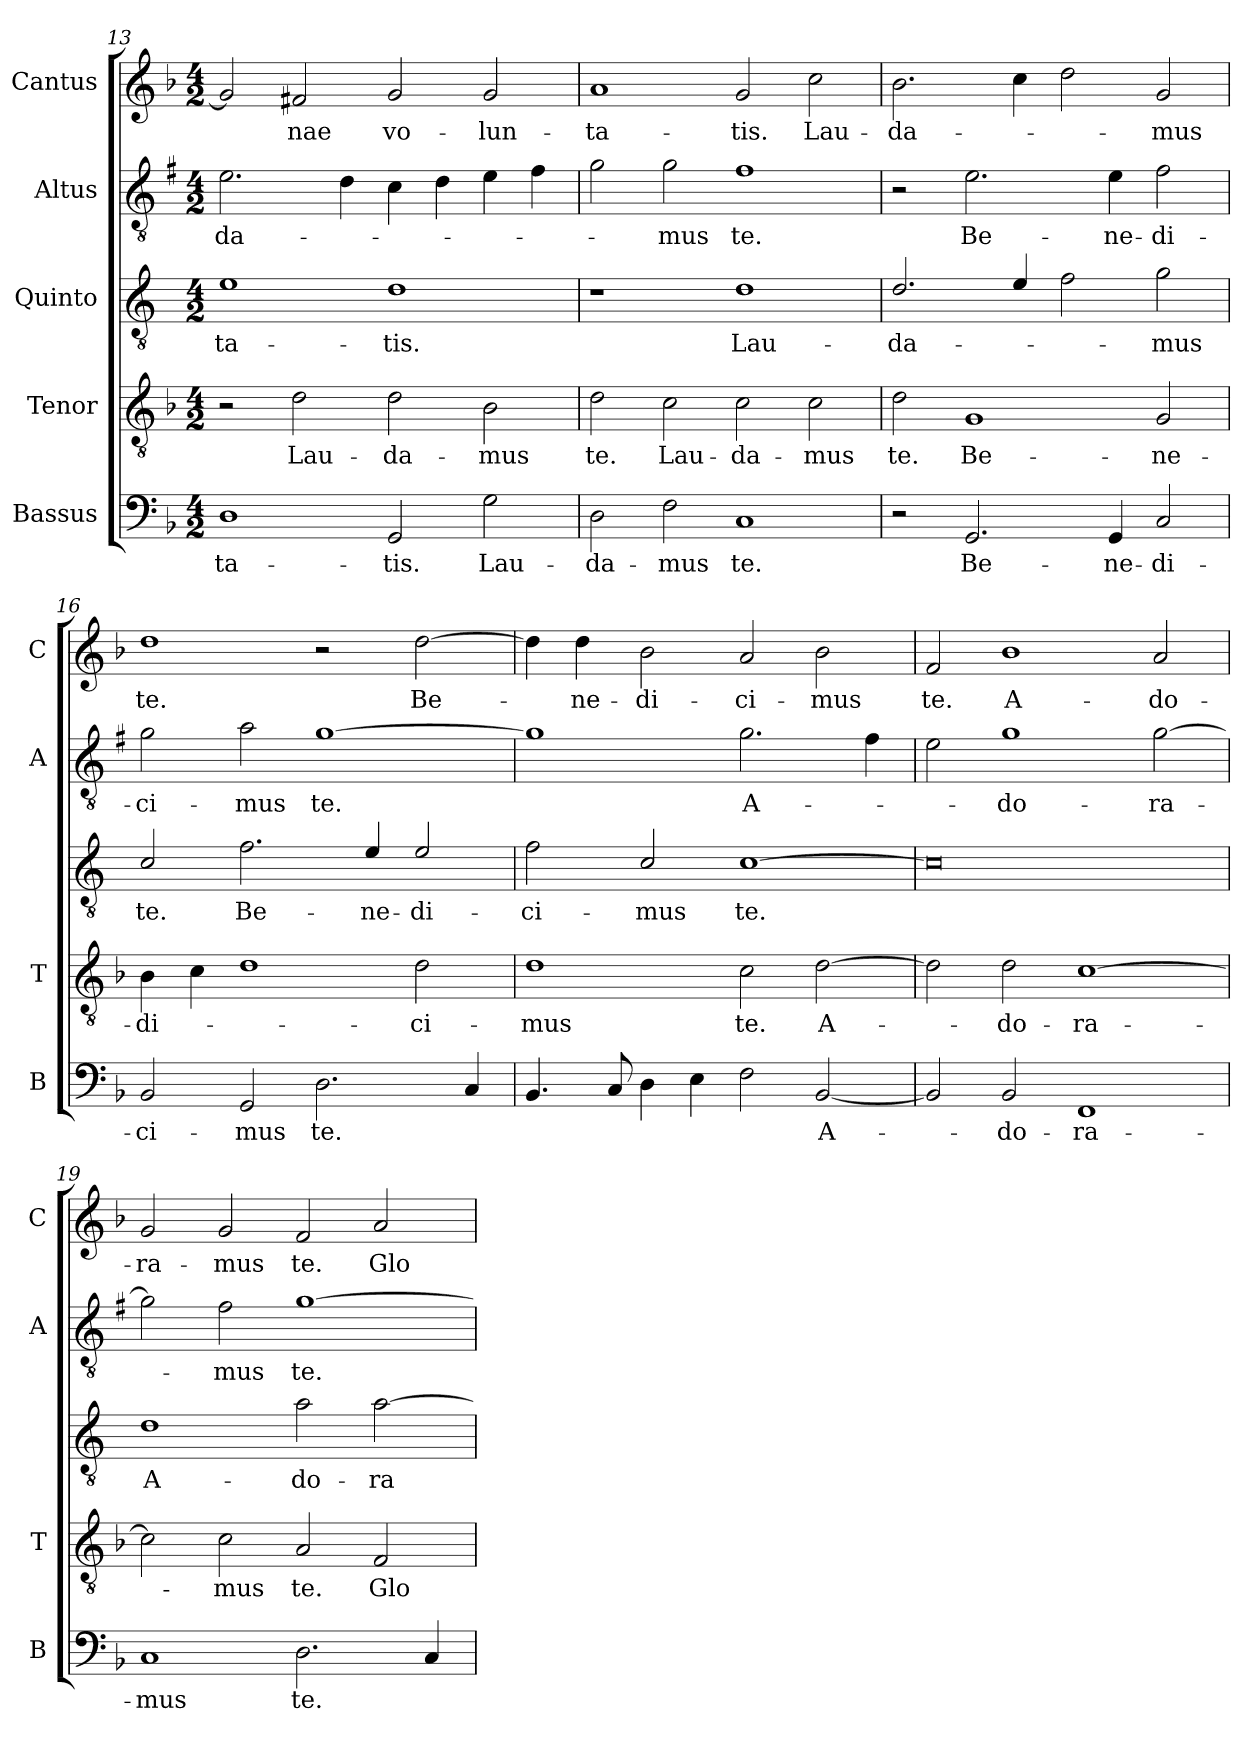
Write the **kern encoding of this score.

**kern	**text	**kern	**text	**kern	**text	**kern	**text	**kern	**text
*part5	*part5	*part4	*part4	*part3	*part3	*part2	*part2	*part1	*part1
*staff5	*staff5	*staff4	*staff4	*staff3	*staff3	*staff2	*staff2	*staff1	*staff1
*I"Bassus	*	*I"Tenor	*	*I"Quinto	*	*I"Altus	*	*I"Cantus	*
*I'B	*	*I'T	*	*	*	*I'A	*	*I'C	*
*clefF4	*	*clefGv2	*	*clefGv2	*	*clefGv2	*	*clefG2	*
*	*	*	*	*ITrd4c7	*	*ITrd1c2	*	*	*
*k[b-]	*	*k[b-]	*	*k[b-]	*	*k[b-]	*	*k[b-]	*
*F:	*	*F:	*	*F:	*	*F:	*	*F:	*
*M4/2	*	*M4/2	*	*M4/2	*	*M4/2	*	*M4/2	*
=13	=13	=13	=13	=13	=13	=13	=13	=13	=13
!	!LO:LY:b	!	!	!	!LO:LY:b	!	!LO:LY:b	!	!
1D	-ta-	2r	.	1A	-ta-	2.d\	-da-	2g/]	.
!	!	!	!LO:LY:b	!	!	!	!	!	!LO:LY:b
.	.	2d\	Lau-	.	.	.	.	2f#X/	-nae
.	.	.	.	.	.	4c\	.	.	.
!	!LO:LY:b	!	!LO:LY:b	!	!LO:LY:b	!	!	!	!LO:LY:b
2GG/	-tis.	2d\	-da-	1G	-tis.	4B-\	.	2g/	vo-
.	.	.	.	.	.	4c\	.	.	.
!	!LO:LY:b	!	!LO:LY:b	!	!	!	!	!	!LO:LY:b
2G\	Lau-	2B-\	-mus	.	.	4d\	.	2g/	-lun-
.	.	.	.	.	.	4e\	.	.	.
=14	=14	=14	=14	=14	=14	=14	=14	=14	=14
!	!LO:LY:b	!	!LO:LY:b	!	!	!	!	!	!LO:LY:b
2D\	-da-	2d\	te.	1r	.	2f\	.	1a	-ta-
!	!LO:LY:b	!	!LO:LY:b	!	!	!	!LO:LY:b	!	!
2F\	-mus	2c\	Lau-	.	.	2f\	-mus	.	.
!	!LO:LY:b	!	!LO:LY:b	!	!LO:LY:b	!	!LO:LY:b	!	!LO:LY:b
1C	te.	2c\	-da-	1G	Lau-	1e	te.	2g/	-tis.
!	!	!	!LO:LY:b	!	!	!	!	!	!LO:LY:b
.	.	2c\	-mus	.	.	.	.	2cc\	Lau-
=15	=15	=15	=15	=15	=15	=15	=15	=15	=15
!	!	!	!LO:LY:b	!	!LO:LY:b	!	!	!	!LO:LY:b
2r	.	2d\	te.	2.G/	-da-	2r	.	2.b-\	-da-
!	!LO:LY:b	!	!LO:LY:b	!	!	!	!LO:LY:b	!	!
2.GG/	Be-	1G	Be-	.	.	2.d\	Be-	.	.
.	.	.	.	4A/	.	.	.	4cc\	.
.	.	.	.	2B-\	.	.	.	2dd\	.
!	!LO:LY:b	!	!	!	!	!	!LO:LY:b	!	!
4GG/	-ne-	.	.	.	.	4d\	-ne-	.	.
!	!LO:LY:b	!	!LO:LY:b	!	!LO:LY:b	!	!LO:LY:b	!	!LO:LY:b
2C/	-di-	2G/	-ne-	2c\	-mus	2e\	-di-	2g/	-mus
=16	=16	=16	=16	=16	=16	=16	=16	=16	=16
!	!LO:LY:b	!	!LO:LY:b	!	!LO:LY:b	!	!LO:LY:b	!	!LO:LY:b
2BB-/	-ci-	4B-\	-di-	2F/	te.	2f\	-ci-	1dd	te.
.	.	4c\	.	.	.	.	.	.	.
!	!LO:LY:b	!	!	!	!LO:LY:b	!	!LO:LY:b	!	!
2GG/	-mus	1d	.	2.B-\	Be-	2g\	-mus	.	.
!	!LO:LY:b	!	!	!	!	!	!LO:LY:b	!	!
2.D\	te.	.	.	.	.	[1f	te.	2r	.
!	!	!	!	!	!LO:LY:b	!	!	!	!
.	.	.	.	4A/	-ne-	.	.	.	.
!	!	!	!LO:LY:b	!	!LO:LY:b	!	!	!	!LO:LY:b
.	.	2d\	-ci-	2A/	-di-	.	.	[2dd\	Be-
4C/	.	.	.	.	.	.	.	.	.
=17	=17	=17	=17	=17	=17	=17	=17	=17	=17
!	!	!	!LO:LY:b	!	!LO:LY:b	!	!	!	!
4.BB-/	.	1d	-mus	2B-\	-ci-	1f]	.	4dd\]	.
!	!	!	!	!	!	!	!	!	!LO:LY:b
.	.	.	.	.	.	.	.	4dd\	-ne-
8C/	.	.	.	.	.	.	.	.	.
!	!	!	!	!	!LO:LY:b	!	!	!	!LO:LY:b
4D\	.	.	.	2F/	-mus	.	.	2b-\	-di-
4E\	.	.	.	.	.	.	.	.	.
!	!	!	!LO:LY:b	!	!LO:LY:b	!	!LO:LY:b	!	!LO:LY:b
2F\	.	2c\	te.	[1F	te.	2.f\	A-	2a/	-ci-
!	!LO:LY:b	!	!LO:LY:b	!	!	!	!	!	!LO:LY:b
[2BB-/	A-	[2d\	A-	.	.	.	.	2b-\	-mus
.	.	.	.	.	.	4e\	.	.	.
!!LO:PB:g=z
=18	=18	=18	=18	=18	=18	=18	=18	=18	=18
!	!	!	!	!	!	!	!	!	!LO:LY:b
2BB-/]	.	2d\]	.	0F]	.	2d\	.	2f/	te.
!	!LO:LY:b	!	!LO:LY:b	!	!	!	!LO:LY:b	!	!LO:LY:b
2BB-/	-do-	2d\	-do-	.	.	1f	-do-	1b-	A-
!	!LO:LY:b	!	!LO:LY:b	!	!	!	!	!	!
1FF	-ra-	[1c	-ra-	.	.	.	.	.	.
!	!	!	!	!	!	!	!LO:LY:b	!	!LO:LY:b
.	.	.	.	.	.	[2f\	-ra-	2a/	-do-
=19	=19	=19	=19	=19	=19	=19	=19	=19	=19
!	!LO:LY:b	!	!	!	!LO:LY:b	!	!	!	!LO:LY:b
1C	-mus	2c\]	.	1G	A-	2f\]	.	2g/	-ra-
!	!	!	!LO:LY:b	!	!	!	!LO:LY:b	!	!LO:LY:b
.	.	2c\	-mus	.	.	2e\	-mus	2g/	-mus
!	!LO:LY:b	!	!LO:LY:b	!	!LO:LY:b	!	!LO:LY:b	!	!LO:LY:b
2.D\	te.	2A/	te.	2d\	-do-	[1f	te.	2f/	te.
!	!	!	!LO:LY:b	!	!LO:LY:b	!	!	!	!LO:LY:b
.	.	2F/	Glo-	[2d\	-ra-	.	.	2a/	Glo-
4C/	.	.	.	.	.	.	.	.	.
=	=	=	=	=	=	=	=	=	=
*-	*-	*-	*-	*-	*-	*-	*-	*-	*-
